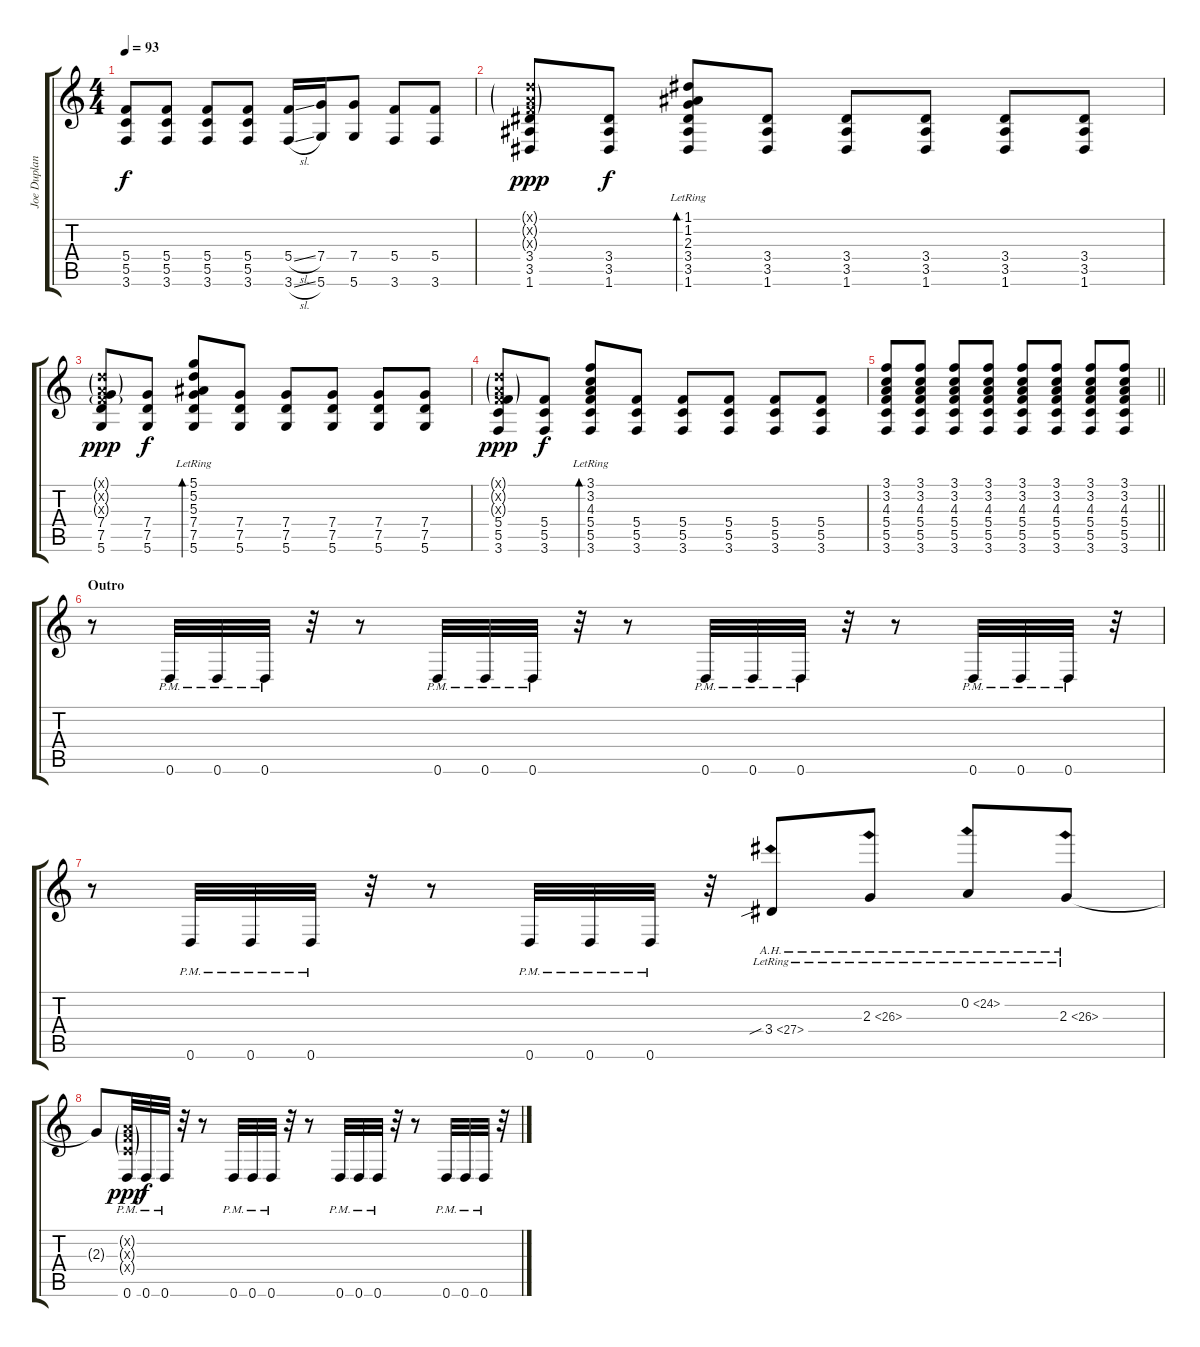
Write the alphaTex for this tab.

\track ("Joe Duplantier" "Joe Duplan") {instrument overdrivenguitar}
\staff {score tabs}
\tuning (D4 A3 F3 C3 G2 D2) {hide}
\ts (4 4)
\tempo 93
\clef g2
\ks c
(5.4 5.5 3.6).8{dy f} (5.4 5.5 3.6).8 (5.4 5.5 3.6).8 (5.4 5.5 3.6).8 (5.4{sl} 3.6{sl}).16 (7.4 5.6).16 (7.4 5.6).8 (5.4 3.6).8 (5.4 3.6).8 |
(0.1{g x} 0.2{g x} 0.3{g x} 3.4 3.5 1.6).8{dy ppp} (3.4 3.5 1.6).8{dy f} (1.1{lr} 1.2{lr} 2.3{lr} 3.4 3.5 1.6).8{bd 60} (3.4 3.5 1.6).8 (3.4 3.5 1.6).8 (3.4 3.5 1.6).8 (3.4 3.5 1.6).8 (3.4 3.5 1.6).8 |
(0.1{g x} 0.2{g x} 0.3{g x} 7.4 7.5 5.6).8{dy ppp} (7.4 7.5 5.6).8{dy f} (5.1{lr} 5.2{lr} 5.3{lr} 7.4 7.5 5.6).8{bd 60} (7.4 7.5 5.6).8 (7.4 7.5 5.6).8 (7.4 7.5 5.6).8 (7.4 7.5 5.6).8 (7.4 7.5 5.6).8 |
(0.1{g x} 0.2{g x} 0.3{g x} 5.4 5.5 3.6).8{dy ppp} (5.4 5.5 3.6).8{dy f} (3.1{lr} 3.2{lr} 4.3{lr} 5.4 5.5 3.6).8{bd 60} (5.4 5.5 3.6).8 (5.4 5.5 3.6).8 (5.4 5.5 3.6).8 (5.4 5.5 3.6).8 (5.4 5.5 3.6).8 |
\barLineRight lightlight
(3.1 3.2 4.3 5.4 5.5 3.6).8 (3.1 3.2 4.3 5.4 5.5 3.6).8 (3.1 3.2 4.3 5.4 5.5 3.6).8 (3.1 3.2 4.3 5.4 5.5 3.6).8 (3.1 3.2 4.3 5.4 5.5 3.6).8 (3.1 3.2 4.3 5.4 5.5 3.6).8 (3.1 3.2 4.3 5.4 5.5 3.6).8 (3.1 3.2 4.3 5.4 5.5 3.6).8 |
\section ("" "Outro")
r.8 0.6{pm}.32 0.6{pm}.32 0.6{pm}.32 r.32 r.8 0.6{pm}.32 0.6{pm}.32 0.6{pm}.32 r.32 r.8 0.6{pm}.32 0.6{pm}.32 0.6{pm}.32 r.32 r.8 0.6{pm}.32 0.6{pm}.32 0.6{pm}.32 r.32 |
r.8 0.6{pm}.32 0.6{pm}.32 0.6{pm}.32 r.32 r.8 0.6{pm}.32 0.6{pm}.32 0.6{pm}.32 r.32 3.4{ah 24 sib lr}.8 2.3{ah 24 lr}.8 0.2{ah 24 lr}.8 2.3{ah 24 lr}.8 |
2.3{t}.8 (0.2{g x} 0.3{g x} 0.4{g x} 0.6{pm}).32{dy ppp} 0.6{pm}.32{dy f} 0.6{pm}.32 r.32 r.8 0.6{pm}.32 0.6{pm}.32 0.6{pm}.32 r.32 r.8 0.6{pm}.32 0.6{pm}.32 0.6{pm}.32 r.32 r.8 0.6{pm}.32 0.6{pm}.32 0.6{pm}.32 r.32
